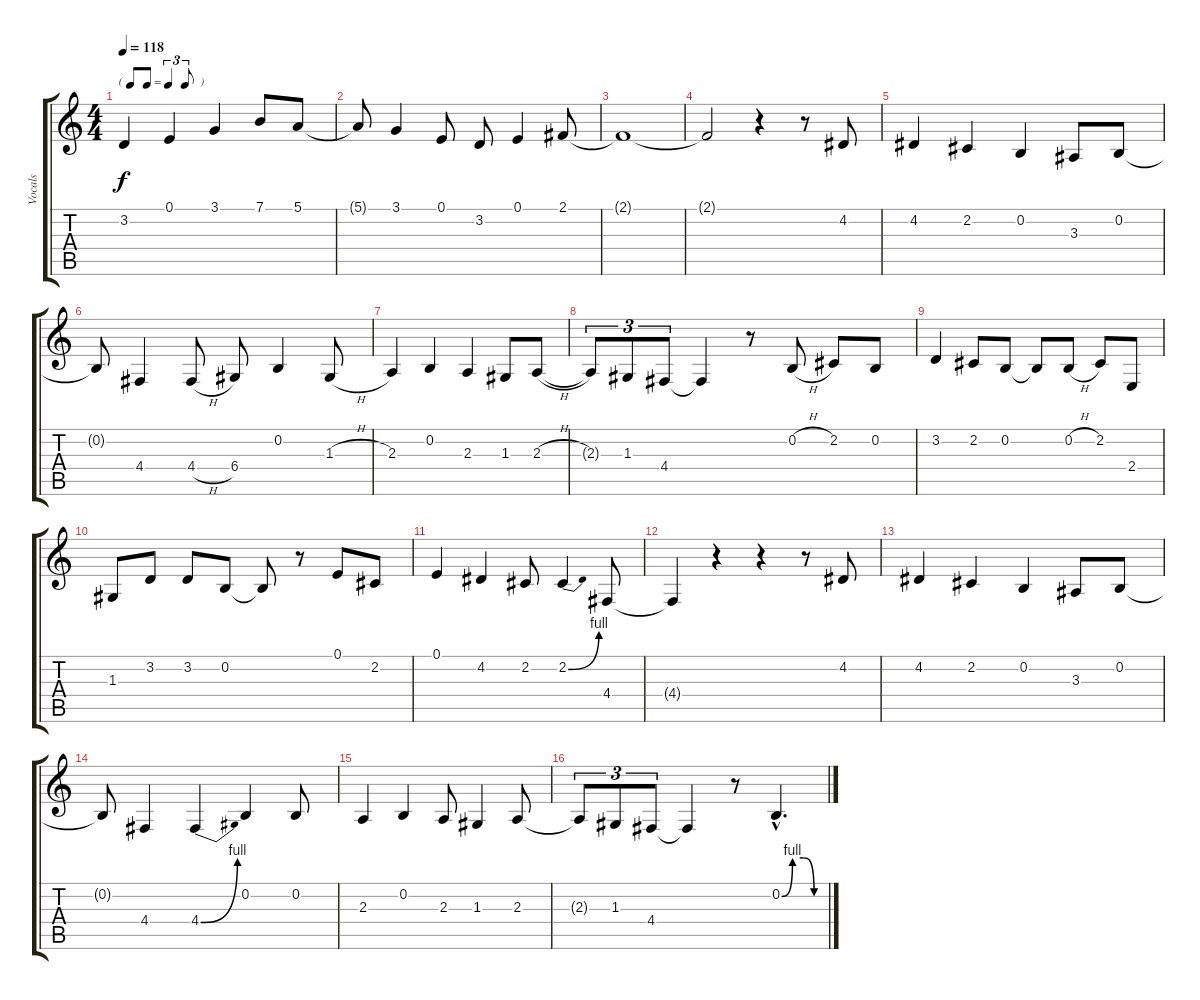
\track ("Vocals" "Vocals") {instrument altosax}
\staff {score tabs}
\tuning (E4 B3 G3 D3 A2 E2) {hide}
\ts (4 4)
\tf triplet8th
\tempo 118
\clef g2
\ks c
3.2.4{dy f} 0.1.4 3.1.4 7.1.8 5.1.8 |
5.1{t}.8 3.1.4 0.1.8 3.2.8 0.1.4 2.1.8 |
2.1{t}.1 |
2.1{t}.2 r.4 r.8 4.2.8 |
4.2.4 2.2.4 0.2.4 3.3.8 0.2.8 |
0.2{t}.8 4.4.4 4.4{h}.8 6.4.8 0.2.4 1.3{h}.8 |
2.3.4 0.2.4 2.3.4 1.3.8 2.3{h}.8 |
2.3{t}.8{tu (3 2)} 1.3.8{tu (3 2)} 4.4.8{tu (3 2)} 4.4{t}.4 r.8 0.2{h}.8 2.2.8 0.2.8 |
3.2.4 2.2.8 0.2.8 0.2{t}.8 0.2{h}.8 2.2.8 2.4.8 |
1.3.8 3.2.8 3.2.8 0.2.8 0.2{t}.8 r.8 0.1.8 2.2.8 |
0.1.4 4.2.4 2.2.8 2.2{be (bend 0 0 60 4)}.4 4.4.8 |
4.4{t}.4 r.4 r.4 r.8 4.2.8 |
4.2.4 2.2.4 0.2.4 3.3.8 0.2.8 |
0.2{t}.8 4.4.4 4.4{be (bend 0 0 60 4)}.4 0.2.4 0.2.8 |
2.3.4 0.2.4 2.3.8 1.3.4 2.3.8 |
2.3{t}.8{tu (3 2)} 1.3.8{tu (3 2)} 4.4.8{tu (3 2)} 4.4{t}.4 r.8 0.2{be (custom 0 0 15 4 30 4 45 0 60 0) hac}.4{d}
